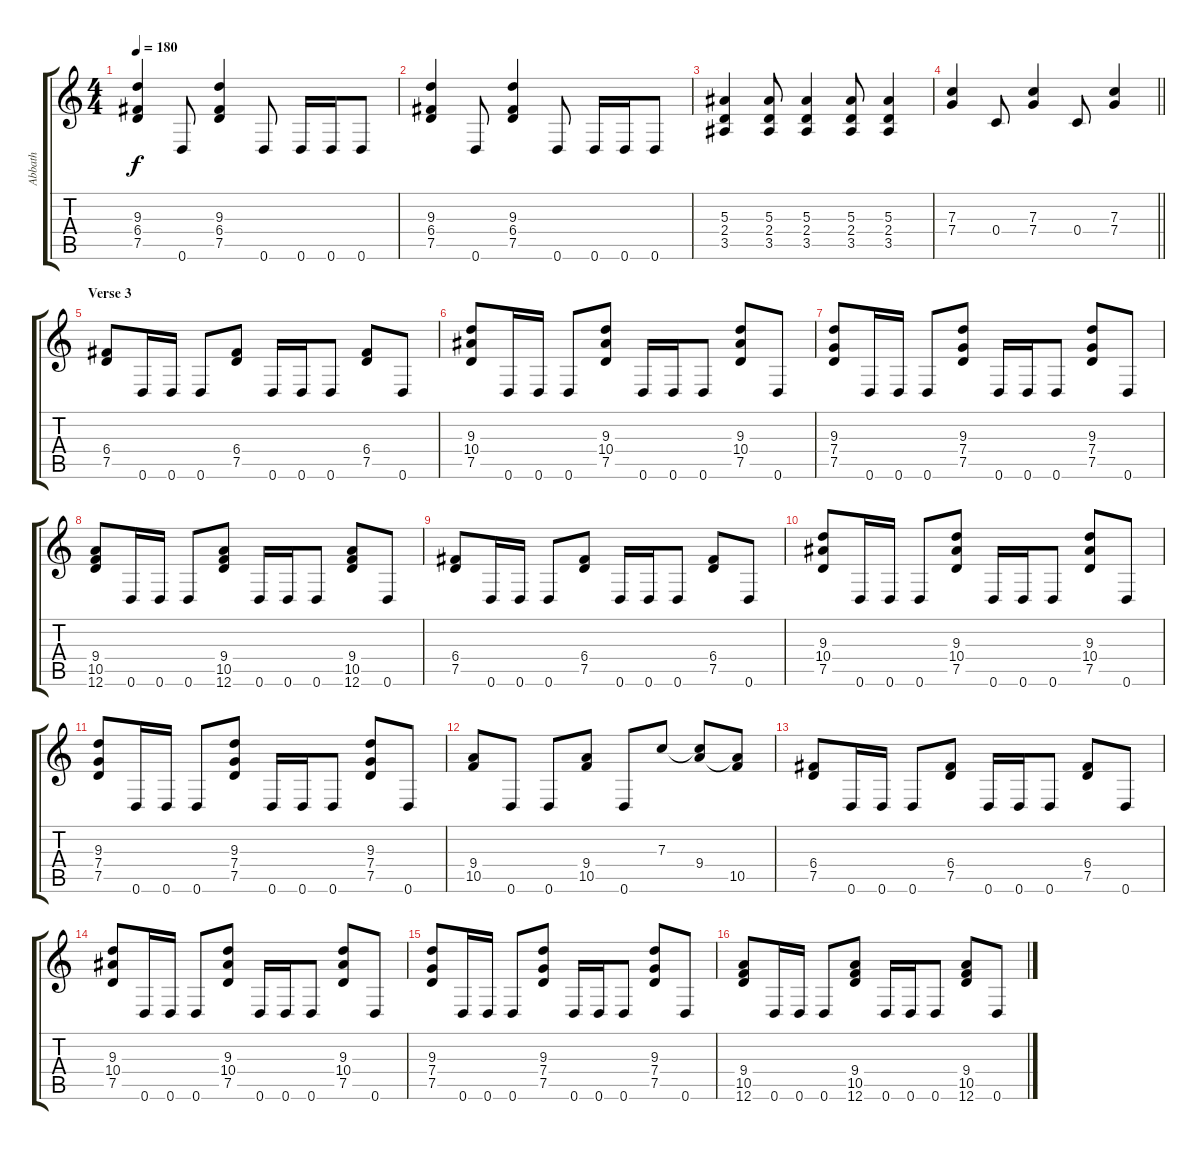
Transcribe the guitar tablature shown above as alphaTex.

\track ("Abbath" "Abbath") {instrument distortionguitar}
\staff {score tabs}
\tuning (D4 A3 F3 C3 G2 D2) {hide}
\ts (4 4)
\tempo 180
\clef g2
\ks c
(9.3 6.4 7.5).4{dy f} 0.6.8 (9.3 6.4 7.5).4 0.6.8 0.6.16 0.6.16 0.6.8 |
(9.3 6.4 7.5).4 0.6.8 (9.3 6.4 7.5).4 0.6.8 0.6.16 0.6.16 0.6.8 |
(5.3 2.4 3.5).4 (5.3 2.4 3.5).8 (5.3 2.4 3.5).4 (5.3 2.4 3.5).8 (5.3 2.4 3.5).4 |
\barLineRight lightlight
(7.3 7.4).4 0.4.8 (7.3 7.4).4 0.4.8 (7.3 7.4).4 |
\section ("" "Verse 3")
(6.4 7.5).8 0.6.16 0.6.16 0.6.8 (6.4 7.5).8 0.6.16 0.6.16 0.6.8 (6.4 7.5).8 0.6.8 |
(9.3 10.4 7.5).8 0.6.16 0.6.16 0.6.8 (9.3 10.4 7.5).8 0.6.16 0.6.16 0.6.8 (9.3 10.4 7.5).8 0.6.8 |
(9.3 7.4 7.5).8 0.6.16 0.6.16 0.6.8 (9.3 7.4 7.5).8 0.6.16 0.6.16 0.6.8 (9.3 7.4 7.5).8 0.6.8 |
(9.4 10.5 12.6).8 0.6.16 0.6.16 0.6.8 (9.4 10.5 12.6).8 0.6.16 0.6.16 0.6.8 (9.4 10.5 12.6).8 0.6.8 |
(6.4 7.5).8 0.6.16 0.6.16 0.6.8 (6.4 7.5).8 0.6.16 0.6.16 0.6.8 (6.4 7.5).8 0.6.8 |
(9.3 10.4 7.5).8 0.6.16 0.6.16 0.6.8 (9.3 10.4 7.5).8 0.6.16 0.6.16 0.6.8 (9.3 10.4 7.5).8 0.6.8 |
(9.3 7.4 7.5).8 0.6.16 0.6.16 0.6.8 (9.3 7.4 7.5).8 0.6.16 0.6.16 0.6.8 (9.3 7.4 7.5).8 0.6.8 |
(9.4 10.5).8 0.6.8 0.6.8 (9.4 10.5).8 0.6.8 7.3.8 (7.3{t} 9.4).8 (9.4{t} 10.5).8 |
(6.4 7.5).8 0.6.16 0.6.16 0.6.8 (6.4 7.5).8 0.6.16 0.6.16 0.6.8 (6.4 7.5).8 0.6.8 |
(9.3 10.4 7.5).8 0.6.16 0.6.16 0.6.8 (9.3 10.4 7.5).8 0.6.16 0.6.16 0.6.8 (9.3 10.4 7.5).8 0.6.8 |
(9.3 7.4 7.5).8 0.6.16 0.6.16 0.6.8 (9.3 7.4 7.5).8 0.6.16 0.6.16 0.6.8 (9.3 7.4 7.5).8 0.6.8 |
(9.4 10.5 12.6).8 0.6.16 0.6.16 0.6.8 (9.4 10.5 12.6).8 0.6.16 0.6.16 0.6.8 (9.4 10.5 12.6).8 0.6.8
